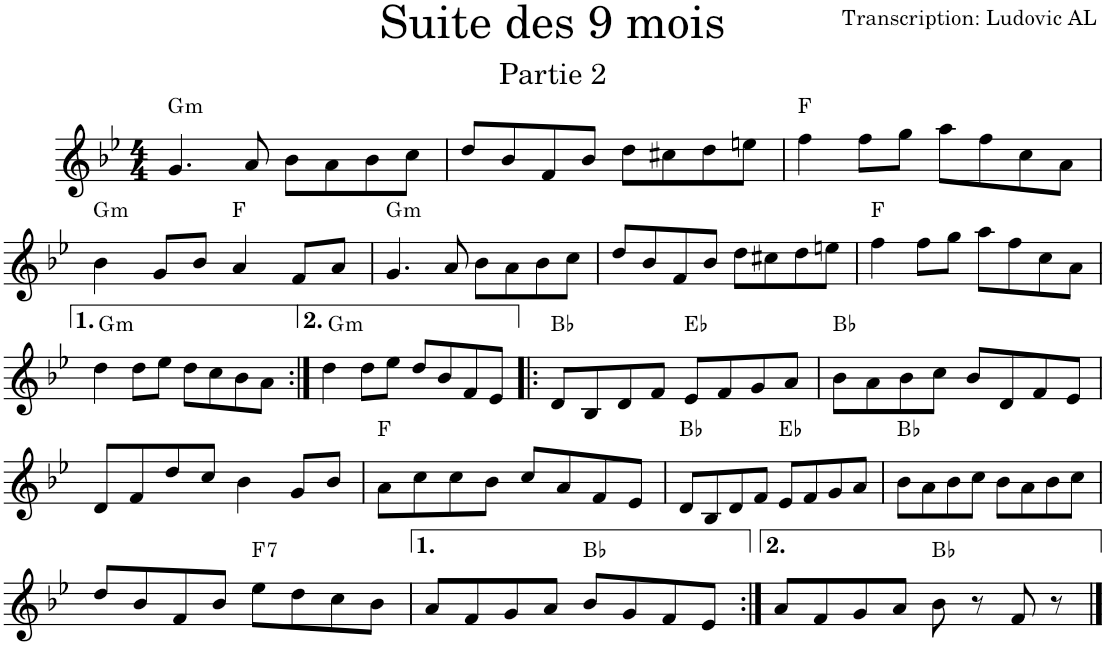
**kern	**harte
*part1	*part1
*staff1	*
*I"Violon	*
*I'Vln.	*
*clefG2	*
*k[b-e-]	*
*M4/4	*
=1	=1
!	!LO:H:kt=m
4.g/	G:min
8a/	.
8b-\L	.
8a\	.
8b-\	.
8cc\J	.
=2	=2
8dd/L	.
8b-/	.
8f/	.
8b-/J	.
8dd\L	.
8cc#X\	.
8dd\	.
8een\J	.
=3	=3
4ff\	F:maj
8ff\L	.
8gg\J	.
8aa\L	.
8ff\	.
8cc\	.
8a\J	.
!!LO:LB:g=z
=4	=4
!	!LO:H:kt=m
4b-\	G:min
8g/L	.
8b-/J	.
4a/	F:maj
8f/L	.
8a/J	.
=5	=5
!	!LO:H:kt=m
4.g/	G:min
8a/	.
8b-\L	.
8a\	.
8b-\	.
8cc\J	.
=6	=6
8dd/L	.
8b-/	.
8f/	.
8b-/J	.
8dd\L	.
8cc#X\	.
8dd\	.
8een\J	.
=7	=7
4ff\	F:maj
8ff\L	.
8gg\J	.
8aa\L	.
8ff\	.
8cc\	.
8a\J	.
!!LO:LB:g=z
=8	=8
!	!LO:H:kt=m
4dd\	G:min
8dd\L	.
8ee-\J	.
8dd\L	.
8cc\	.
8b-\	.
8a\J	.
=9:|!	=9:|!
!	!LO:H:kt=m
4dd\	G:min
8dd\L	.
8ee-\J	.
8dd/L	.
8b-/	.
8f/	.
8e-/J	.
=10!|:	=10!|:
8d/L	Bb:maj
8B-/	.
8d/	.
8f/J	.
8e-/L	Eb:maj
8f/	.
8g/	.
8a/J	.
=11	=11
8b-\L	Bb:maj
8a\	.
8b-\	.
8cc\J	.
8b-/L	.
8d/	.
8f/	.
8e-/J	.
!!LO:LB:g=z
=12	=12
8d/L	.
8f/	.
8dd/	.
8cc/J	.
4b-\	.
8g/L	.
8b-/J	.
=13	=13
8a\L	F:maj
8cc\	.
8cc\	.
8b-\J	.
8cc/L	.
8a/	.
8f/	.
8e-/J	.
=14	=14
8d/L	Bb:maj
8B-/	.
8d/	.
8f/J	.
8e-/L	Eb:maj
8f/	.
8g/	.
8a/J	.
=15	=15
8b-\L	Bb:maj
8a\	.
8b-\	.
8cc\J	.
8b-\L	.
8a\	.
8b-\	.
8cc\J	.
!!LO:LB:g=z
=16	=16
8dd/L	.
8b-/	.
8f/	.
8b-/J	.
!	!LO:H:kt=7
8ee-\L	F:7
8dd\	.
8cc\	.
8b-\J	.
=17	=17
8a/L	.
8f/	.
8g/	.
8a/J	.
8b-/L	Bb:maj
8g/	.
8f/	.
8e-/J	.
=18:|!	=18:|!
8a/L	.
8f/	.
8g/	.
8a/J	.
8b-\	Bb:maj
8r	.
8f/	.
8r	.
==	==
*-	*-
